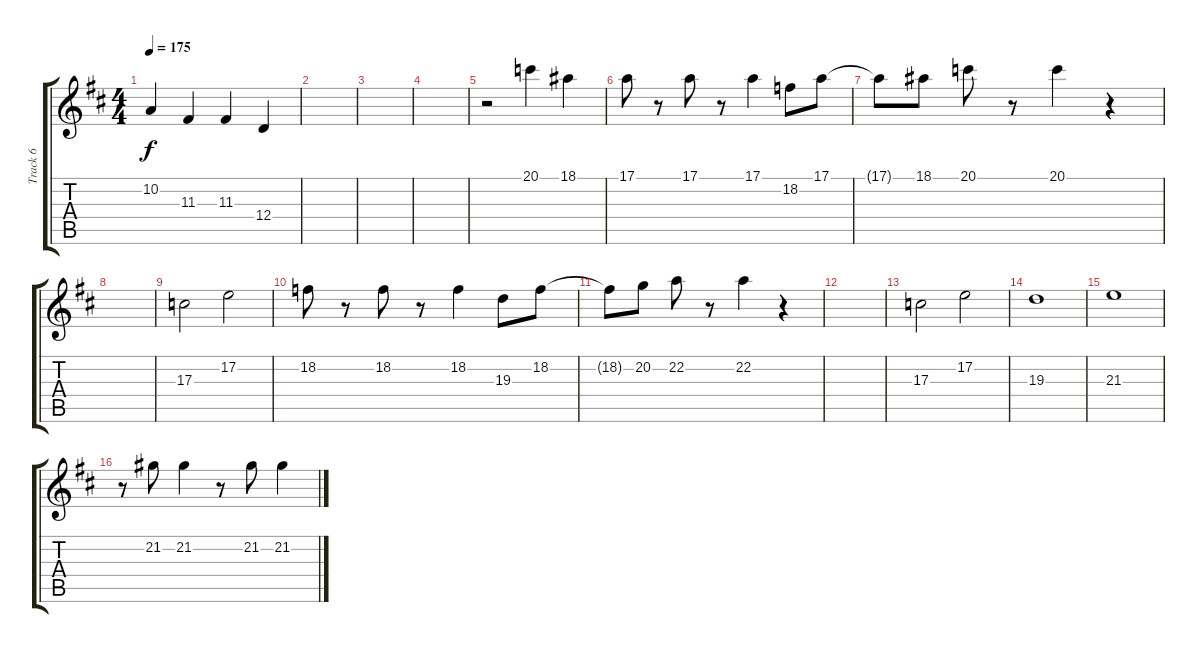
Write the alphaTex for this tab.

\track ("Track 6" "Track 6") {instrument pad1newage}
\staff {score tabs}
\tuning (E4 B3 G3 D3 A2 E2) {hide}
\ts (4 4)
\tempo 175
\clef g2
\ks d
10.2.4{dy f} 11.3.4 11.3.4 12.4.4 |
|
|
|
r.2 20.1.4 18.1.4 |
17.1.8 r.8 17.1.8 r.8 17.1.4 18.2.8 17.1.8 |
17.1{t}.8 18.1.8 20.1.8 r.8 20.1.4 r.4 |
|
17.3.2 17.2.2 |
18.2.8 r.8 18.2.8 r.8 18.2.4 19.3.8 18.2.8 |
18.2{t}.8 20.2.8 22.2.8 r.8 22.2.4 r.4 |
|
17.3.2 17.2.2 |
19.3.1 |
21.3.1 |
r.8 21.2.8 21.2.4 r.8 21.2.8 21.2.4
